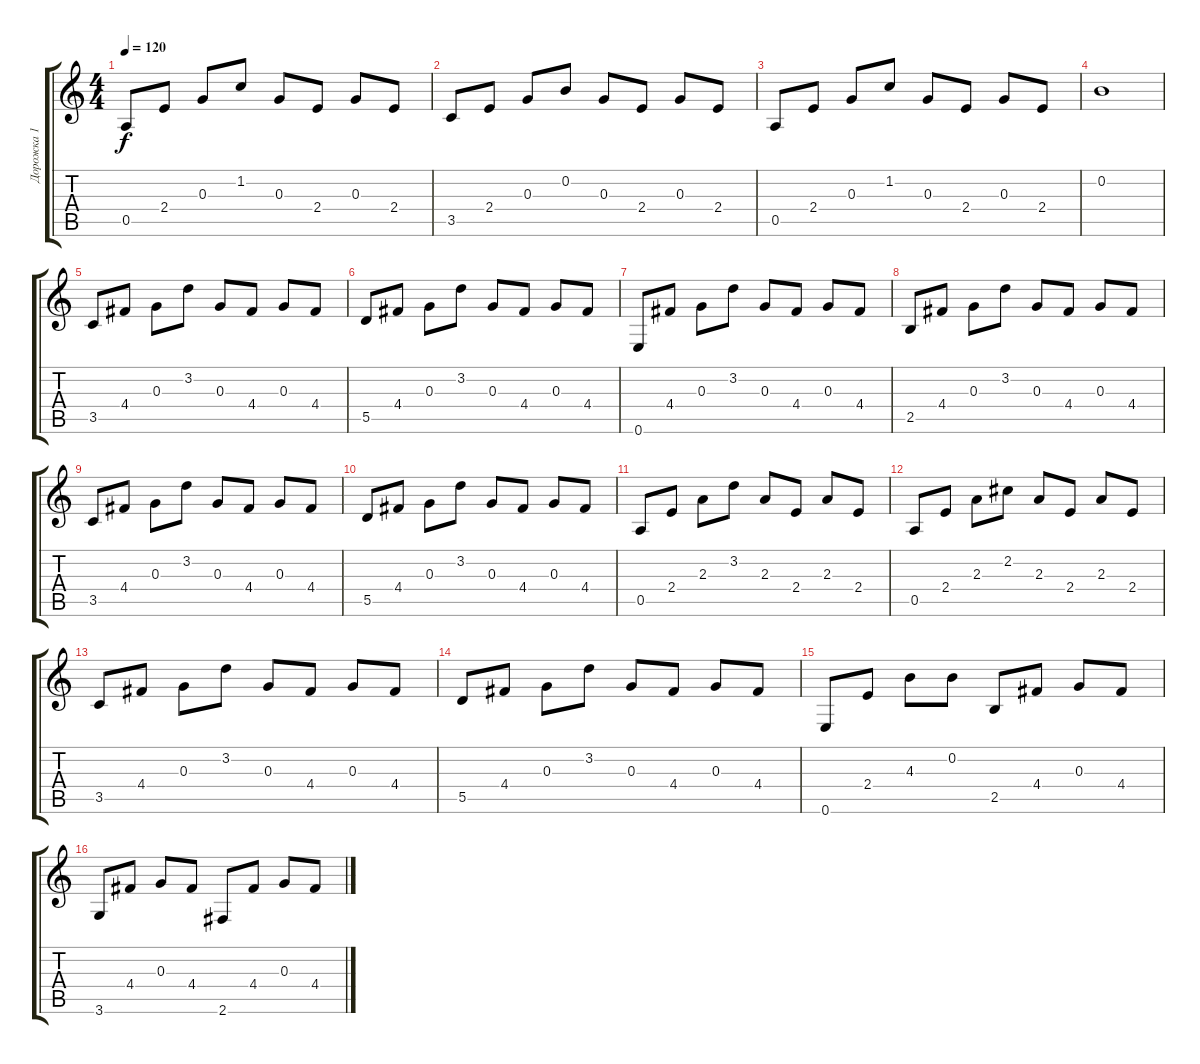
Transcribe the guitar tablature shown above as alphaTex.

\track ("Дорожка 1" "Дорожка 1") {instrument acousticguitarsteel}
\staff {score tabs}
\tuning (E4 B3 G3 D3 A2 E2) {hide}
\ts (4 4)
\tempo 120
\clef g2
\ks c
0.5.8{dy f} 2.4.8 0.3.8 1.2.8 0.3.8 2.4.8 0.3.8 2.4.8 |
3.5.8 2.4.8 0.3.8 0.2.8 0.3.8 2.4.8 0.3.8 2.4.8 |
0.5.8 2.4.8 0.3.8 1.2.8 0.3.8 2.4.8 0.3.8 2.4.8 |
0.2.1 |
3.5.8 4.4.8 0.3.8 3.2.8 0.3.8 4.4.8 0.3.8 4.4.8 |
5.5.8 4.4.8 0.3.8 3.2.8 0.3.8 4.4.8 0.3.8 4.4.8 |
0.6.8 4.4.8 0.3.8 3.2.8 0.3.8 4.4.8 0.3.8 4.4.8 |
2.5.8 4.4.8 0.3.8 3.2.8 0.3.8 4.4.8 0.3.8 4.4.8 |
3.5.8 4.4.8 0.3.8 3.2.8 0.3.8 4.4.8 0.3.8 4.4.8 |
5.5.8 4.4.8 0.3.8 3.2.8 0.3.8 4.4.8 0.3.8 4.4.8 |
0.5.8 2.4.8 2.3.8 3.2.8 2.3.8 2.4.8 2.3.8 2.4.8 |
0.5.8 2.4.8 2.3.8 2.2.8 2.3.8 2.4.8 2.3.8 2.4.8 |
3.5.8 4.4.8 0.3.8 3.2.8 0.3.8 4.4.8 0.3.8 4.4.8 |
5.5.8 4.4.8 0.3.8 3.2.8 0.3.8 4.4.8 0.3.8 4.4.8 |
0.6.8 2.4.8 4.3.8 0.2.8 2.5.8 4.4.8 0.3.8 4.4.8 |
3.6.8 4.4.8 0.3.8 4.4.8 2.6.8 4.4.8 0.3.8 4.4.8
